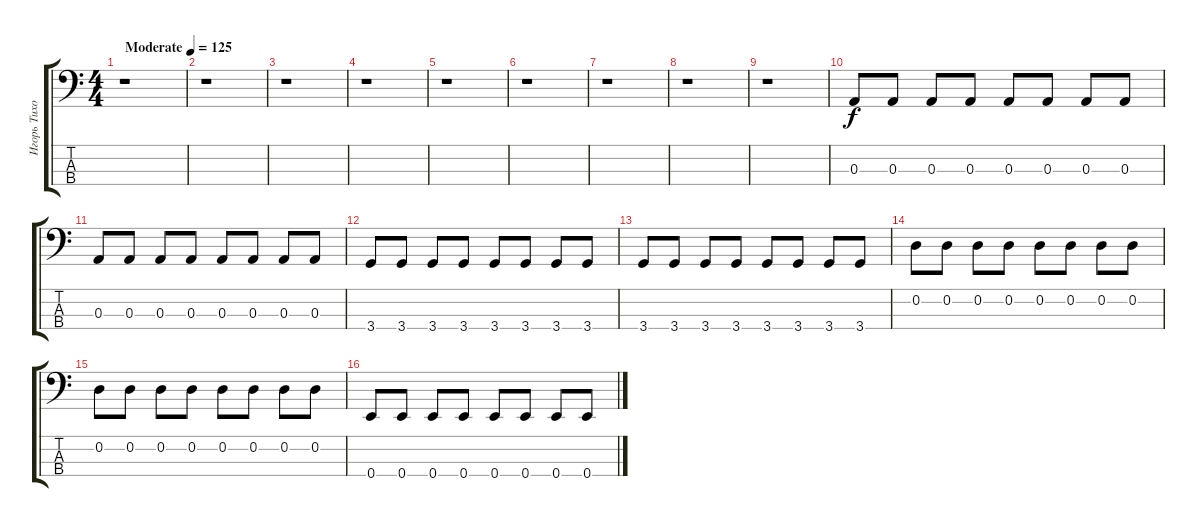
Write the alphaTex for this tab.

\track ("Игорь Тихомиров" "Игорь Тихо") {instrument electricbassfinger}
\staff {score tabs}
\tuning (G2 D2 A1 E1) {hide}
\ts (4 4)
\tempo (125 "Moderate")
\clef f4
\ks c
r.1{dy f instrument electricbassfinger} |
r.1 |
r.1 |
r.1 |
r.1 |
r.1 |
r.1 |
r.1 |
r.1 |
0.3.8 0.3.8 0.3.8 0.3.8 0.3.8 0.3.8 0.3.8 0.3.8 |
0.3.8 0.3.8 0.3.8 0.3.8 0.3.8 0.3.8 0.3.8 0.3.8 |
3.4.8 3.4.8 3.4.8 3.4.8 3.4.8 3.4.8 3.4.8 3.4.8 |
3.4.8 3.4.8 3.4.8 3.4.8 3.4.8 3.4.8 3.4.8 3.4.8 |
0.2.8 0.2.8 0.2.8 0.2.8 0.2.8 0.2.8 0.2.8 0.2.8 |
0.2.8 0.2.8 0.2.8 0.2.8 0.2.8 0.2.8 0.2.8 0.2.8 |
0.4.8 0.4.8 0.4.8 0.4.8 0.4.8 0.4.8 0.4.8 0.4.8
